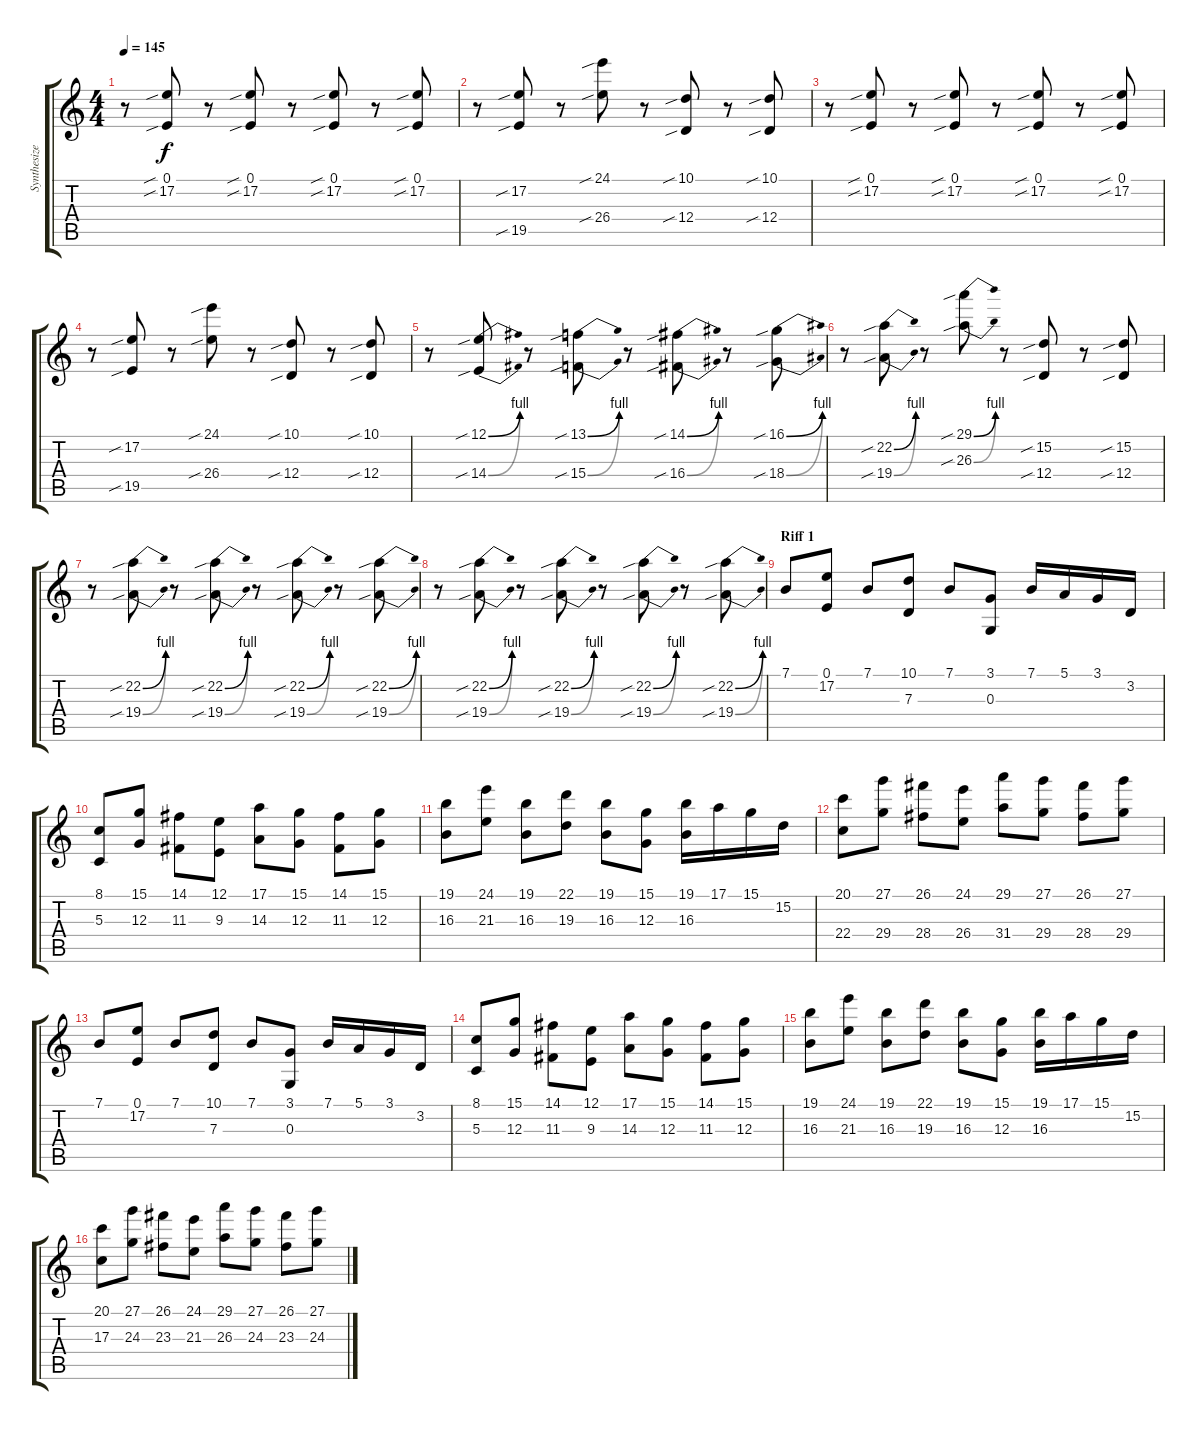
\track ("Synthesizer" "Synthesize") {instrument lead1square}
\staff {score tabs}
\tuning (E4 B3 G3 D3 A2 E2) {hide}
\ts (4 4)
\tempo 145
\clef g2
\ks c
r.8{dy f} (0.1{sib} 17.2{sib}).8 r.8 (0.1{sib} 17.2{sib}).8 r.8 (0.1{sib} 17.2{sib}).8 r.8 (0.1{sib} 17.2{sib}).8 |
r.8 (17.2{sib} 19.5{sib}).8 r.8 (24.1{sib} 26.4{sib}).8 r.8 (10.1{sib} 12.4{sib}).8 r.8 (10.1{sib} 12.4{sib}).8 |
r.8 (0.1{sib} 17.2{sib}).8 r.8 (0.1{sib} 17.2{sib}).8 r.8 (0.1{sib} 17.2{sib}).8 r.8 (0.1{sib} 17.2{sib}).8 |
r.8 (17.2{sib} 19.5{sib}).8 r.8 (24.1{sib} 26.4{sib}).8 r.8 (10.1{sib} 12.4{sib}).8 r.8 (10.1{sib} 12.4{sib}).8 |
r.8 (12.1{be (bend 0 0 60 4) sib} 14.4{be (bend 0 0 60 4) sib}).8 r.8 (13.1{be (bend 0 0 60 4) sib} 15.4{be (bend 0 0 60 4) sib}).8 r.8 (14.1{be (bend 0 0 60 4) sib} 16.4{be (bend 0 0 60 4) sib}).8 r.8 (16.1{be (bend 0 0 60 4) sib} 18.4{be (bend 0 0 60 4) sib}).8 |
r.8 (22.2{be (bend 0 0 60 4) sib} 19.4{be (bend 0 0 60 4) sib}).8 r.8 (29.1{be (bend 0 0 60 4) sib} 26.3{be (bend 0 0 60 4) sib}).8 r.8 (15.2{sib} 12.4{sib}).8 r.8 (15.2{sib} 12.4{sib}).8 |
r.8 (22.2{be (bend 0 0 60 4) sib} 19.4{be (bend 0 0 60 4) sib}).8 r.8 (22.2{be (bend 0 0 60 4) sib} 19.4{be (bend 0 0 60 4) sib}).8 r.8 (22.2{be (bend 0 0 60 4) sib} 19.4{be (bend 0 0 60 4) sib}).8 r.8 (22.2{be (bend 0 0 60 4) sib} 19.4{be (bend 0 0 60 4) sib}).8 |
r.8 (22.2{be (bend 0 0 60 4) sib} 19.4{be (bend 0 0 60 4) sib}).8 r.8 (22.2{be (bend 0 0 60 4) sib} 19.4{be (bend 0 0 60 4) sib}).8 r.8 (22.2{be (bend 0 0 60 4) sib} 19.4{be (bend 0 0 60 4) sib}).8 r.8 (22.2{be (bend 0 0 60 4) sib} 19.4{be (bend 0 0 60 4) sib}).8 |
\section ("" "Riff 1")
7.1.8 (0.1 17.2).8 7.1.8 (10.1 7.3).8 7.1.8 (3.1 0.3).8 7.1.16 5.1.16 3.1.16 3.2.16 |
(8.1 5.3).8 (15.1 12.3).8 (14.1 11.3).8 (12.1 9.3).8 (17.1 14.3).8 (15.1 12.3).8 (14.1 11.3).8 (15.1 12.3).8 |
(19.1 16.3).8 (24.1 21.3).8 (19.1 16.3).8 (22.1 19.3).8 (19.1 16.3).8 (15.1 12.3).8 (19.1 16.3).16 17.1.16 15.1.16 15.2.16 |
(20.1 22.4).8 (27.1 29.4).8 (26.1 28.4).8 (24.1 26.4).8 (29.1 31.4).8 (27.1 29.4).8 (26.1 28.4).8 (27.1 29.4).8 |
7.1.8 (0.1 17.2).8 7.1.8 (10.1 7.3).8 7.1.8 (3.1 0.3).8 7.1.16 5.1.16 3.1.16 3.2.16 |
(8.1 5.3).8 (15.1 12.3).8 (14.1 11.3).8 (12.1 9.3).8 (17.1 14.3).8 (15.1 12.3).8 (14.1 11.3).8 (15.1 12.3).8 |
(19.1 16.3).8 (24.1 21.3).8 (19.1 16.3).8 (22.1 19.3).8 (19.1 16.3).8 (15.1 12.3).8 (19.1 16.3).16 17.1.16 15.1.16 15.2.16 |
(20.1 17.3).8 (27.1 24.3).8 (26.1 23.3).8 (24.1 21.3).8 (29.1 26.3).8 (27.1 24.3).8 (26.1 23.3).8 (27.1 24.3).8
